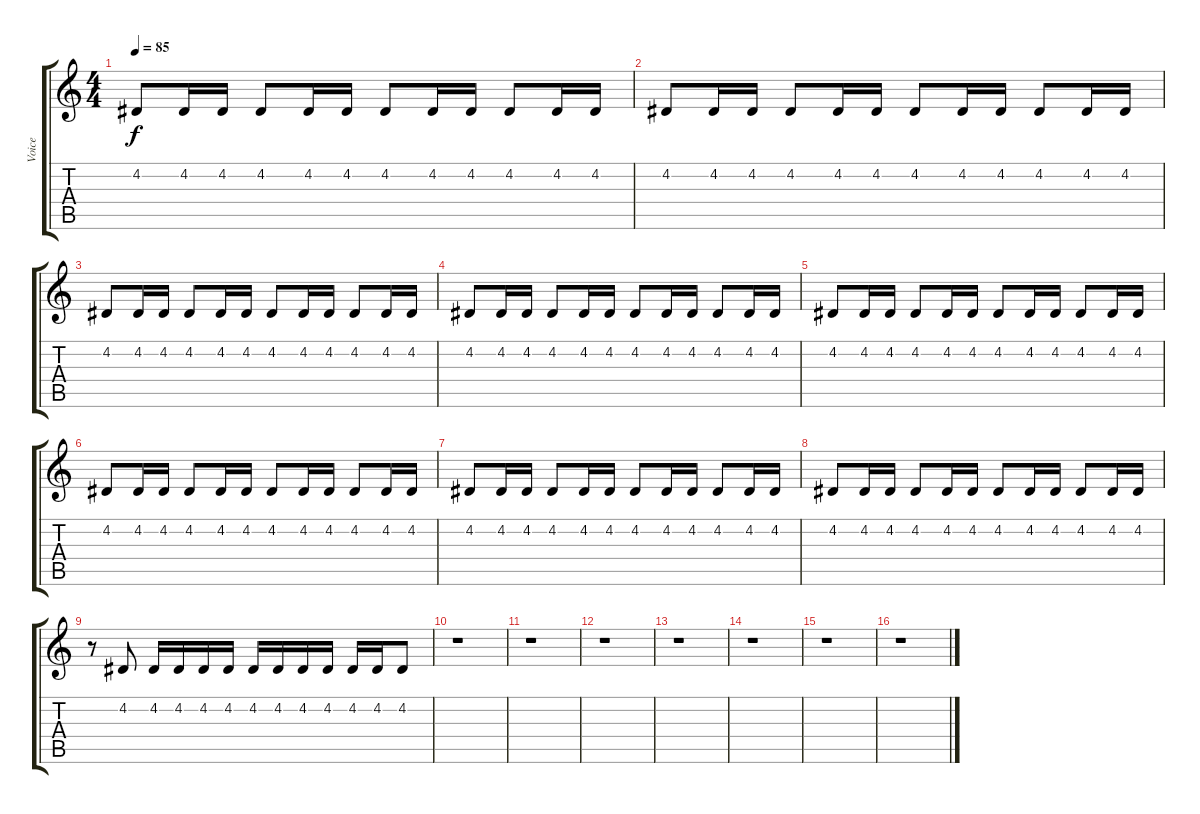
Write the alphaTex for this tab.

\track ("Voice" "Voice") {instrument flute}
\staff {score tabs}
\tuning (E4 B3 G3 D3 A2 E2) {hide}
\ts (4 4)
\tempo 85
\clef g2
\ks c
4.2.8{dy f} 4.2.16 4.2.16 4.2.8 4.2.16 4.2.16 4.2.8 4.2.16 4.2.16 4.2.8 4.2.16 4.2.16 |
4.2.8 4.2.16 4.2.16 4.2.8 4.2.16 4.2.16 4.2.8 4.2.16 4.2.16 4.2.8 4.2.16 4.2.16 |
4.2.8 4.2.16 4.2.16 4.2.8 4.2.16 4.2.16 4.2.8 4.2.16 4.2.16 4.2.8 4.2.16 4.2.16 |
4.2.8 4.2.16 4.2.16 4.2.8 4.2.16 4.2.16 4.2.8 4.2.16 4.2.16 4.2.8 4.2.16 4.2.16 |
4.2.8 4.2.16 4.2.16 4.2.8 4.2.16 4.2.16 4.2.8 4.2.16 4.2.16 4.2.8 4.2.16 4.2.16 |
4.2.8 4.2.16 4.2.16 4.2.8 4.2.16 4.2.16 4.2.8 4.2.16 4.2.16 4.2.8 4.2.16 4.2.16 |
4.2.8 4.2.16 4.2.16 4.2.8 4.2.16 4.2.16 4.2.8 4.2.16 4.2.16 4.2.8 4.2.16 4.2.16 |
4.2.8 4.2.16 4.2.16 4.2.8 4.2.16 4.2.16 4.2.8 4.2.16 4.2.16 4.2.8 4.2.16 4.2.16 |
r.8 4.2.8 4.2.16 4.2.16 4.2.16 4.2.16 4.2.16 4.2.16 4.2.16 4.2.16 4.2.16 4.2.16 4.2.8 |
r.1 |
r.1 |
r.1 |
r.1 |
r.1 |
r.1 |
r.1
